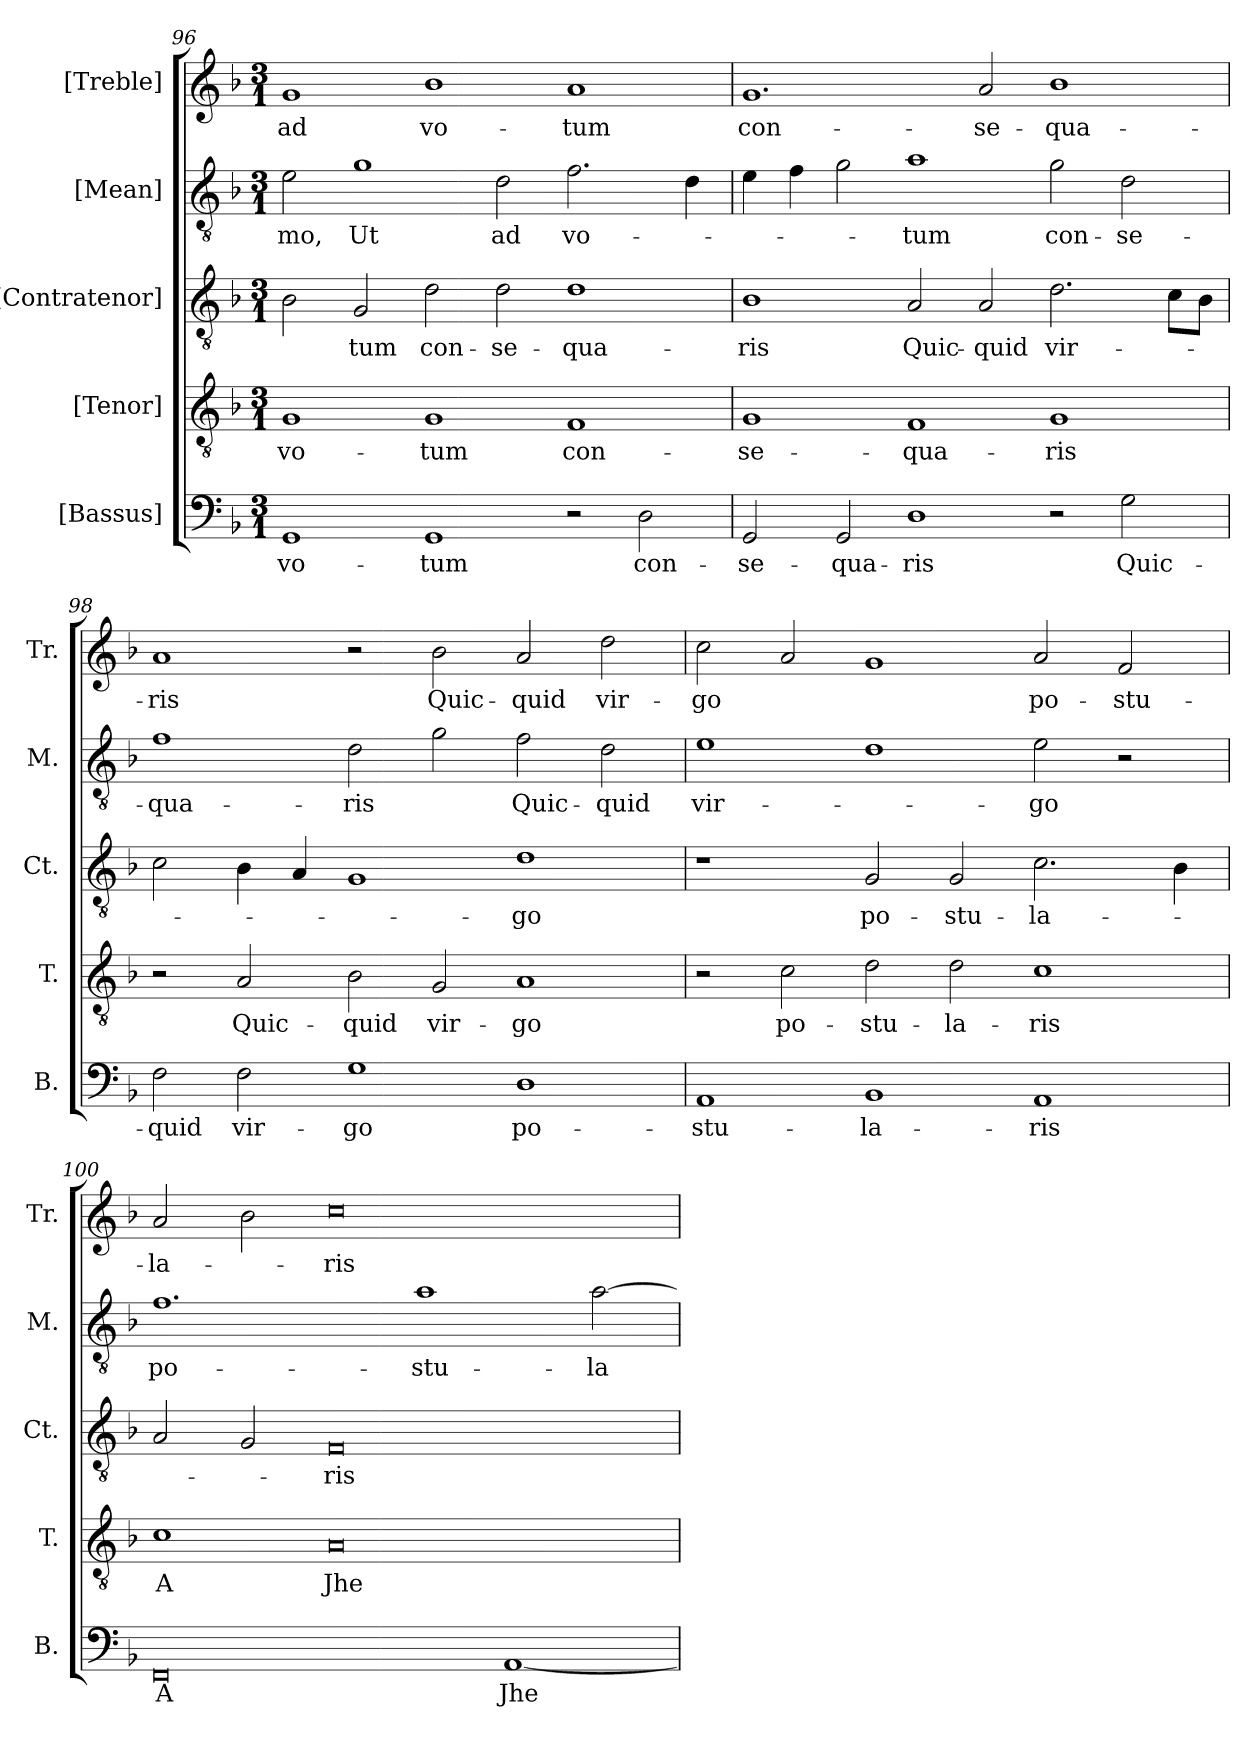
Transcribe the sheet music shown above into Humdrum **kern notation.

**kern	**text	**kern	**text	**kern	**text	**kern	**text	**kern	**text
*part5	*part5	*part4	*part4	*part3	*part3	*part2	*part2	*part1	*part1
*staff5	*staff5	*staff4	*staff4	*staff3	*staff3	*staff2	*staff2	*staff1	*staff1
*I"[Bassus]	*	*I"[Tenor]	*	*I"[Contratenor]	*	*I"[Mean]	*	*I"[Treble]	*
*I'B.	*	*I'T.	*	*I'Ct.	*	*I'M.	*	*I'Tr.	*
*clefF4	*	*clefGv2	*	*clefGv2	*	*clefGv2	*	*clefG2	*
*	*	*ITrd7c12	*	*ITrd7c12	*	*ITrd7c12	*	*	*
*k[b-]	*	*k[b-]	*	*k[b-]	*	*k[b-]	*	*k[b-]	*
*F:	*	*F:	*	*F:	*	*F:	*	*F:	*
*M3/1	*	*M3/1	*	*M3/1	*	*M3/1	*	*M3/1	*
=96	=96	=96	=96	=96	=96	=96	=96	=96	=96
!	!LO:LY:b:color=#000000	!	!	!	!	!	!	!	!
!	!	!	!LO:LY:b:color=#000000	!	!	!	!	!	!
!	!	!	!	!	!	!	!LO:LY:b:color=#000000	!	!
!	!	!	!	!	!	!	!	!	!LO:LY:b:color=#000000
1GGi	vo-	1GGi	vo-	2BB-i\	.	2Ei\	-mo,	1gi	ad
!	!	!	!	!	!LO:LY:b:color=#000000	!	!	!	!
!	!	!	!	!	!	!	!LO:LY:b:color=#000000	!	!
.	.	.	.	2GGi/	-tum	1Gi	Ut	.	.
!	!LO:LY:b:color=#000000	!	!	!	!	!	!	!	!
!	!	!	!LO:LY:b:color=#000000	!	!	!	!	!	!
!	!	!	!	!	!LO:LY:b:color=#000000	!	!	!	!
!	!	!	!	!	!	!	!	!	!LO:LY:b:color=#000000
1GGi	-tum	1GGi	-tum	2Di\	con-	.	.	1b-i	vo-
!	!	!	!	!	!LO:LY:b:color=#000000	!	!	!	!
!	!	!	!	!	!	!	!LO:LY:b:color=#000000	!	!
.	.	.	.	2Di\	-se-	2Di\	ad	.	.
!	!	!	!LO:LY:b:color=#000000	!	!	!	!	!	!
!	!	!	!	!	!LO:LY:b:color=#000000	!	!	!	!
!	!	!	!	!	!	!	!LO:LY:b:color=#000000	!	!
!	!	!	!	!	!	!	!	!	!LO:LY:b:color=#000000
2r	.	1FFi	con-	1Di	-qua-	2.Fi\	vo-	1ai	-tum
!	!LO:LY:b:color=#000000	!	!	!	!	!	!	!	!
2Di\	con-	.	.	.	.	.	.	.	.
.	.	.	.	.	.	4Di\	.	.	.
=97	=97	=97	=97	=97	=97	=97	=97	=97	=97
!	!LO:LY:b:color=#000000	!	!	!	!	!	!	!	!
!	!	!	!LO:LY:b:color=#000000	!	!	!	!	!	!
!	!	!	!	!	!LO:LY:b:color=#000000	!	!	!	!
!	!	!	!	!	!	!	!	!	!LO:LY:b:color=#000000
2GGi/	-se-	1GGi	-se-	1BB-i	-ris	4Ei\	.	1.gi	con-
.	.	.	.	.	.	4Fi\	.	.	.
!	!LO:LY:b:color=#000000	!	!	!	!	!	!	!	!
2GGi/	-qua-	.	.	.	.	2Gi\	.	.	.
!	!LO:LY:b:color=#000000	!	!	!	!	!	!	!	!
!	!	!	!LO:LY:b:color=#000000	!	!	!	!	!	!
!	!	!	!	!	!LO:LY:b:color=#000000	!	!	!	!
!	!	!	!	!	!	!	!LO:LY:b:color=#000000	!	!
1Di	-ris	1FFi	-qua-	2AAi/	Quic-	1Ai	-tum	.	.
!	!	!	!	!	!LO:LY:b:color=#000000	!	!	!	!
!	!	!	!	!	!	!	!	!	!LO:LY:b:color=#000000
.	.	.	.	2AAi/	-quid	.	.	2ai/	-se-
!	!	!	!LO:LY:b:color=#000000	!	!	!	!	!	!
!	!	!	!	!	!LO:LY:b:color=#000000	!	!	!	!
!	!	!	!	!	!	!	!LO:LY:b:color=#000000	!	!
!	!	!	!	!	!	!	!	!	!LO:LY:b:color=#000000
2r	.	1GGi	-ris	2.Di\	vir-	2Gi\	con-	1b-i	-qua-
!	!LO:LY:b:color=#000000	!	!	!	!	!	!	!	!
!	!	!	!	!	!	!	!LO:LY:b:color=#000000	!	!
2Gi\	Quic-	.	.	.	.	2Di\	-se-	.	.
.	.	.	.	8Ci\L	.	.	.	.	.
.	.	.	.	8BB-i\J	.	.	.	.	.
!!LO:LB:g=z
=98	=98	=98	=98	=98	=98	=98	=98	=98	=98
!	!LO:LY:b:color=#000000	!	!	!	!	!	!	!	!
!	!	!	!	!	!	!	!LO:LY:b:color=#000000	!	!
!	!	!	!	!	!	!	!	!	!LO:LY:b:color=#000000
2Fi\	-quid	2r	.	2Ci\	.	1Fi	-qua-	1ai	-ris
!	!LO:LY:b:color=#000000	!	!	!	!	!	!	!	!
!	!	!	!LO:LY:b:color=#000000	!	!	!	!	!	!
2Fi\	vir-	2AAi/	Quic-	4BB-i\	.	.	.	.	.
.	.	.	.	4AAi/	.	.	.	.	.
!	!LO:LY:b:color=#000000	!	!	!	!	!	!	!	!
!	!	!	!LO:LY:b:color=#000000	!	!	!	!	!	!
!	!	!	!	!	!	!	!LO:LY:b:color=#000000	!	!
1Gi	-go	2BB-i\	-quid	1GGi	.	2Di\	-ris	2r	.
!	!	!	!LO:LY:b:color=#000000	!	!	!	!	!	!
!	!	!	!	!	!	!	!	!	!LO:LY:b:color=#000000
.	.	2GGi/	vir-	.	.	2Gi\	.	2b-i\	Quic-
!	!LO:LY:b:color=#000000	!	!	!	!	!	!	!	!
!	!	!	!LO:LY:b:color=#000000	!	!	!	!	!	!
!	!	!	!	!	!LO:LY:b:color=#000000	!	!	!	!
!	!	!	!	!	!	!	!LO:LY:b:color=#000000	!	!
!	!	!	!	!	!	!	!	!	!LO:LY:b:color=#000000
1Di	po-	1AAi	-go	1Di	-go	2Fi\	Quic-	2ai/	-quid
!	!	!	!	!	!	!	!LO:LY:b:color=#000000	!	!
!	!	!	!	!	!	!	!	!	!LO:LY:b:color=#000000
.	.	.	.	.	.	2Di\	-quid	2ddi\	vir-
=99	=99	=99	=99	=99	=99	=99	=99	=99	=99
!	!LO:LY:b:color=#000000	!	!	!	!	!	!	!	!
!	!	!	!	!	!	!	!LO:LY:b:color=#000000	!	!
!	!	!	!	!	!	!	!	!	!LO:LY:b:color=#000000
1AAi	-stu-	2r	.	1r	.	1Ei	vir-	2cci\	-go
!	!	!	!LO:LY:b:color=#000000	!	!	!	!	!	!
.	.	2Ci\	po-	.	.	.	.	2ai/	.
!	!LO:LY:b:color=#000000	!	!	!	!	!	!	!	!
!	!	!	!LO:LY:b:color=#000000	!	!	!	!	!	!
!	!	!	!	!	!LO:LY:b:color=#000000	!	!	!	!
1BB-i	-la-	2Di\	-stu-	2GGi/	po-	1Di	.	1gi	.
!	!	!	!LO:LY:b:color=#000000	!	!	!	!	!	!
!	!	!	!	!	!LO:LY:b:color=#000000	!	!	!	!
.	.	2Di\	-la-	2GGi/	-stu-	.	.	.	.
!	!LO:LY:b:color=#000000	!	!	!	!	!	!	!	!
!	!	!	!LO:LY:b:color=#000000	!	!	!	!	!	!
!	!	!	!	!	!LO:LY:b:color=#000000	!	!	!	!
!	!	!	!	!	!	!	!LO:LY:b:color=#000000	!	!
!	!	!	!	!	!	!	!	!	!LO:LY:b:color=#000000
1AAi	-ris	1Ci	-ris	2.Ci\	-la-	2Ei\	-go	2ai/	po-
!	!	!	!	!	!	!	!	!	!LO:LY:b:color=#000000
.	.	.	.	.	.	2r	.	2fi/	-stu-
.	.	.	.	4BB-i\	.	.	.	.	.
=100	=100	=100	=100	=100	=100	=100	=100	=100	=100
!	!LO:LY:b:color=#000000	!	!	!	!	!	!	!	!
!	!	!	!LO:LY:b:color=#000000	!	!	!	!	!	!
!	!	!	!	!	!	!	!LO:LY:b:color=#000000	!	!
!	!	!	!	!	!	!	!	!	!LO:LY:b:color=#000000
0FFi	A	1Ci	A	2AAi/	.	1.Fi	po-	2ai/	-la-
.	.	.	.	2GGi/	.	.	.	2b-i\	.
!	!	!	!LO:LY:b:color=#000000	!	!	!	!	!	!
!	!	!	!	!	!LO:LY:b:color=#000000	!	!	!	!
!	!	!	!	!	!	!	!	!	!LO:LY:b:color=#000000
.	.	0AAi	Jhe-	0FFi	-ris	.	.	0cci	-ris
!	!	!	!	!	!	!	!LO:LY:b:color=#000000	!	!
.	.	.	.	.	.	1Ai	-stu-	.	.
!	!LO:LY:b:color=#000000	!	!	!	!	!	!	!	!
[<1AAi	Jhe-	.	.	.	.	.	.	.	.
!	!	!	!	!	!	!	!LO:LY:b:color=#000000	!	!
.	.	.	.	.	.	[>2Ai\	-la-	.	.
=	=	=	=	=	=	=	=	=	=
*-	*-	*-	*-	*-	*-	*-	*-	*-	*-
